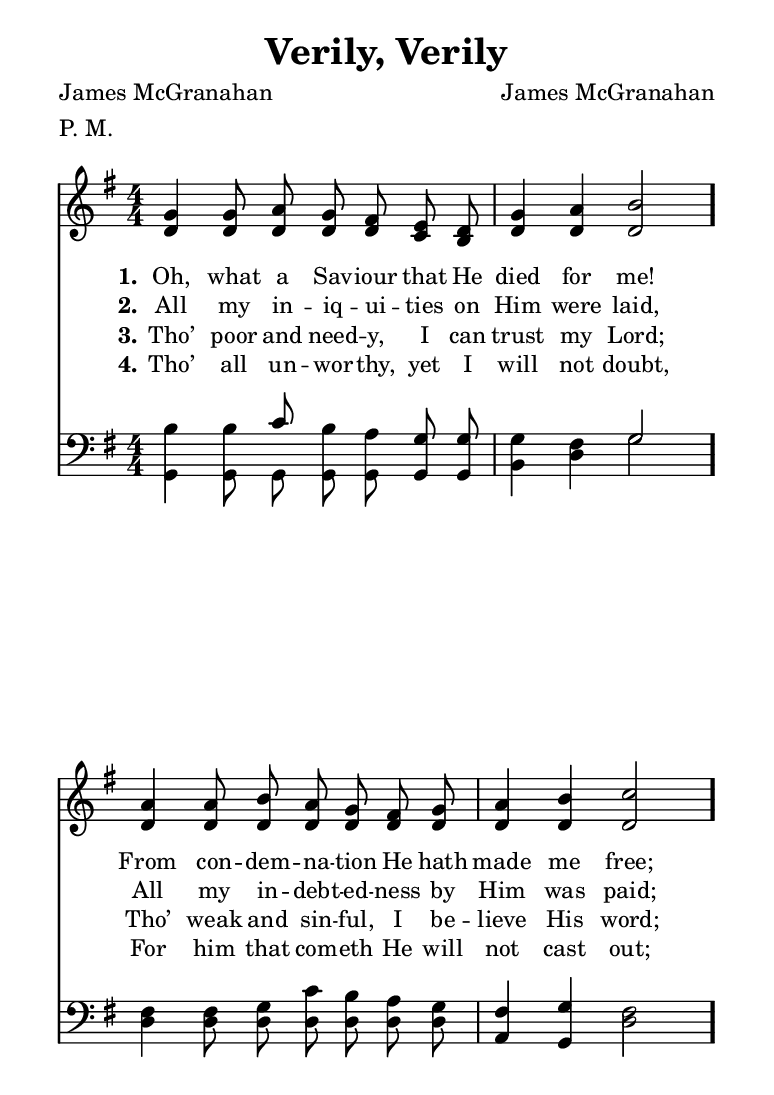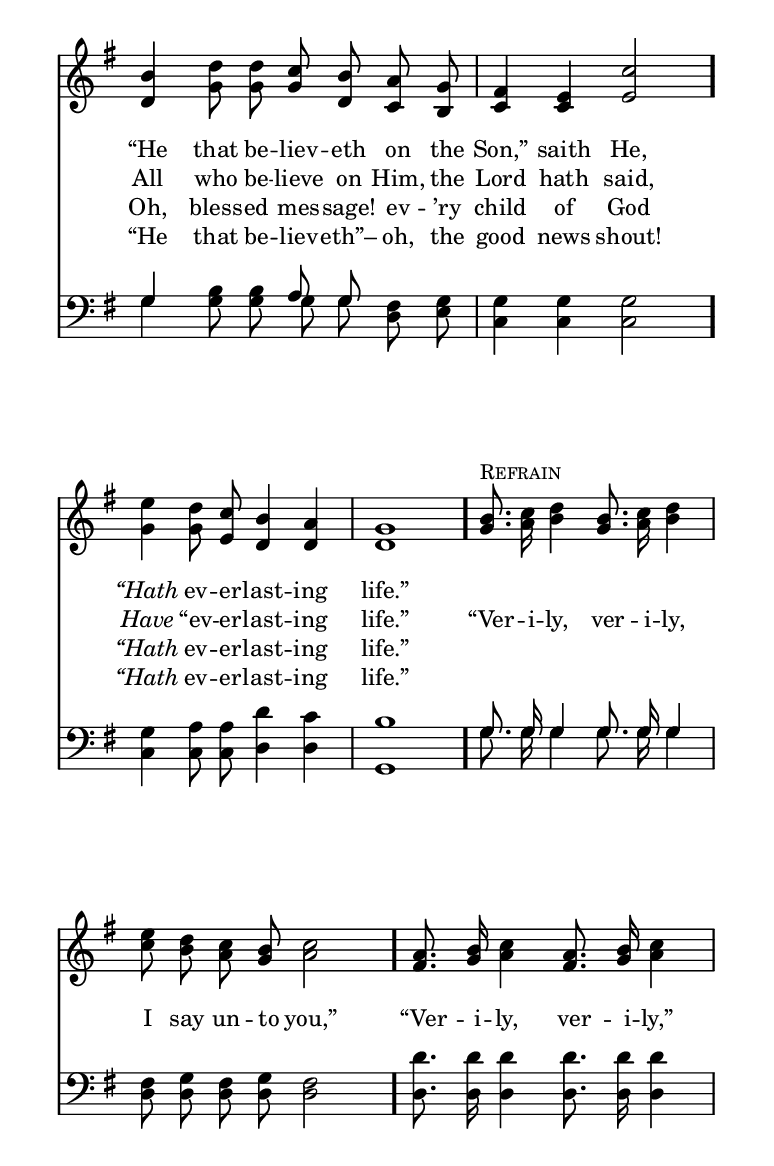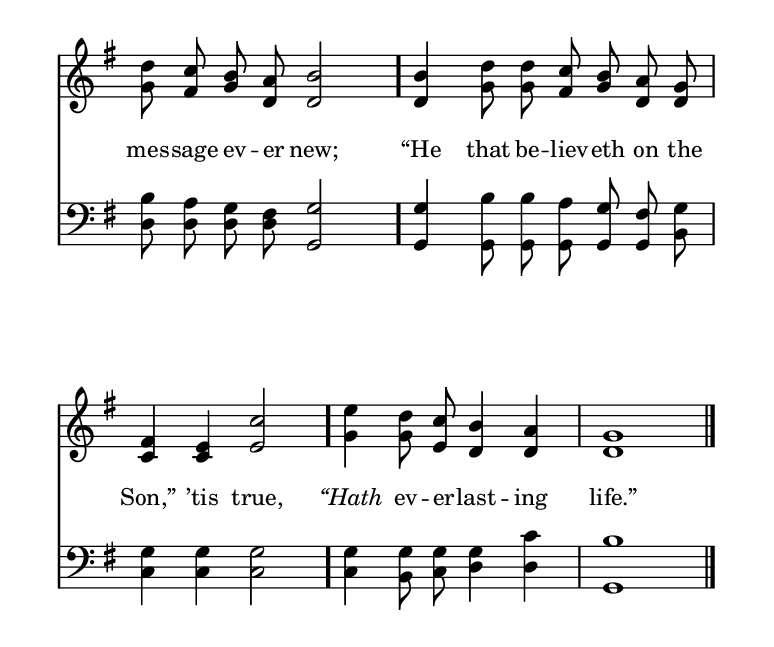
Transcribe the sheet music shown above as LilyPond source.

\include "common/global.ily"
\paper {
  \include "common/paper.ily"
  systems-per-page = #(cond (is-eogsized 5) (#t #f))
}

\header{
  %gospel
  hymnnumber = "49"
  title = "Verily, Verily"
  tunename = ""
  meter = "P. M."
  poet = "James McGranahan"
  composer = "James McGranahan"
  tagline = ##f
}

% for fermata in MIDI
ta = { \tempo 4=80 }
tb = { \tempo 4=40 }

patternAA = { c4 c8   c8 c8 c8 c8 c8 | c4 c4 c2 }
patternAB = { \patternAA }
patternBA = { c4 c8 c8 c4 c4 | c1 }
patternCA = { c8. c16 c4 c8. c16 c4 | c8 c8 c8 c8 c2 }

global = {
  \include "common/overrides.ily"
  \override Staff.TimeSignature.style = #'numbered
  \time 4/4
  \override Score.MetronomeMark.transparent = ##t % hide all fermata changes too
  \ta
  \key g \major
  \autoBeamOff
}

notesSoprano = {
\global
\relative c'' {

  \changePitch \patternAA { g g a g fis e d | g a b }
  \changePitch \patternAA { a a b a g fis g | a b c }
  \changePitch \patternAB { b d d c b a g | fis e c' }
  \changePitch \patternBA { e d c b a | g }

  << s^\markup { \small \caps "Refrain" }
  \changePitch \patternCA { b c d b c d | e d c b c } >>
  \changePitch \patternCA { a b c a b c | d c b a b }
  \changePitch \patternAA { b d d c b a g | fis e c' }
  \changePitch \patternBA { e d c b a | g }

  \bar "|."

}
}

notesAlto = {
\global
\relative e' {

  \changePitch \patternAA { d d d d d c b | d d d }
  \changePitch \patternAA { d d d d d d d | d d d }
  \changePitch \patternAB { d g g g d c b | c c e}
  \changePitch \patternBA { g g e d d | d }

  \changePitch \patternCA { g a b g a b | c b a g a }
  \changePitch \patternCA { fis g a fis g a | g fis g d d }
  \changePitch \patternAA { d g g fis g d d | c c e }
  \changePitch \patternBA { g g e d d | d }

}
}

notesTenor = {
\global
\relative a {

  \changePitch \patternAA { b b c b a g g | g fis g }
  \changePitch \patternAA { fis fis g c b a g | fis g fis }
  \changePitch \patternAB { g b b a g fis g | g g g }
  \changePitch \patternBA { g a a d c | b }

  \changePitch \patternCA { g g g g g g | fis g fis g fis }
  \changePitch \patternCA { d' d d d d d | b a g fis g }
  \changePitch \patternAA { g b b a g fis g | g g g }
  \changePitch \patternBA { g g g g c | b }

}
}

notesBass = {
\global
\relative f, {

  \changePitch \patternAA { g g g g g g g | b d g }
  \changePitch \patternAA { d d d d d d d | a g d' }
  \changePitch \patternAB { g g g g g d e | c c c }
  \changePitch \patternBA { c c c d d | g, }

  \changePitch \patternCA { g' g g g g g | d d d d d }
  \changePitch \patternCA { d d d d d d | d d d d g, }
  \changePitch \patternAA { g g g g g g b | c c c }
  \changePitch \patternBA { c b c d d | g, }

}
}

Refrain = \lyricmode {

“Ver -- i -- ly, ver -- i -- ly, I say un -- to you,” \bar "."
“Ver -- i -- ly, ver -- i -- ly,” mes -- sage ev -- er new; \bar "."
“He that be -- liev -- eth on the Son,” ’tis true, \bar "."
{ \italicsOn } “Hath { \italicsOff } ev -- er -- last -- ing life.” \bar "."

}

wordsA = \lyricmode {
\set stanza = "1."

Oh, what a Sav -- iour that He died for me! \bar "."
From con -- dem -- na -- tion He hath made me free; \bar "."
“He \mon that be -- \moff liev -- eth on the Son,” saith He, \bar "."
{ \italicsOn } “Hath { \italicsOff } ev -- er -- last -- ing life.” \bar "."

}

wordsB = \lyricmode {
\set stanza = "2."

All my in -- iq -- ui -- ties on Him were laid,
All my in -- debt -- ed -- ness by Him was paid;
All \mon who be -- \moff lieve on Him, the Lord hath said,
{ \italicsOn } Have { \italicsOff } “ev -- er -- last -- ing life.”

\Refrain

}

wordsC = \lyricmode {
\set stanza = "3."

Tho’ poor and need -- y, I can trust my Lord;
Tho’ weak and sin -- ful, I be -- lieve His word;
Oh, \mon bless -- ed \moff mes -- sage! ev -- ’ry child of God
{ \italicsOn } “Hath { \italicsOff } ev -- er -- last -- ing life.”


}

wordsD = \lyricmode {
\set stanza = "4."

Tho’ all un -- wor -- thy, yet I will not doubt,
For him that com -- eth He will not cast out;
“He \mon that be -- \moff liev -- eth”– oh, the good news shout!
{ \italicsOn } “Hath { \italicsOff } ev -- er -- last -- ing life.”

}

\score {
  \context ChoirStaff <<
    \context Staff = upper <<
      \set Staff.autoBeaming = ##f
      \set ChoirStaff.systemStartDelimiter = #'SystemStartBar
      \set ChoirStaff.printPartCombineTexts = ##f
      \partcombine #'(2 . 9) \notesSoprano \notesAlto
      \context NullVoice = sopranos { \voiceOne << \notesSoprano >> }
      \context NullVoice = altos { \voiceTwo << \notesAlto >> }
      \context Lyrics = one   \lyricsto sopranos \wordsA
      \context Lyrics = two   \lyricsto sopranos \wordsB
      \context Lyrics = three \lyricsto sopranos \wordsC
      \context Lyrics = four  \lyricsto sopranos \wordsD
    >>
    \context Staff = men <<
      \set Staff.autoBeaming = ##f
      \clef bass
      \set ChoirStaff.printPartCombineTexts = ##f
      \partcombine #'(2 . 9) \notesTenor \notesBass
      \context NullVoice = tenors { \voiceOne << \notesTenor >> }
      \context NullVoice = basses { \voiceTwo << \notesBass >> }
    >>
  >>
  \layout {
    \include "common/layout.ily"
  }
  \midi{
    \include "common/midi.ily"
  }
}

\version "2.19.49"  % necessary for upgrading to future LilyPond versions.

% vi:set et ts=2 sw=2 ai nocindent syntax=lilypond:
